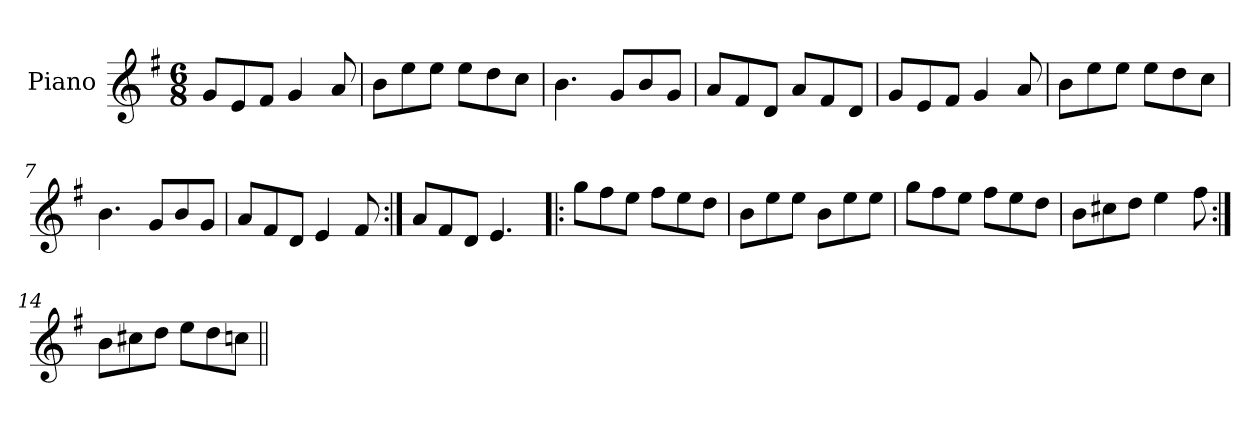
**kern
*part1
*staff1
*I"Piano
*I'Pno
*clefG2
*k[f#]
*e:
*M6/8
=1
8g/L
8e/
8f#/J
4g/
8a/
=2
8b\L
8ee\
8ee\J
8ee\L
8dd\
8cc\J
=3
4.b\
8g/L
8b/
8g/J
=4
8a/L
8f#/
8d/J
8a/L
8f#/
8d/J
=5
8g/L
8e/
8f#/J
4g/
8a/
=6
8b\L
8ee\
8ee\J
8ee\L
8dd\
8cc\J
!!LO:LB:g=z
=7
4.b\
8g/L
8b/
8g/J
=8
8a/L
8f#/
8d/J
4e/
8f#/
=9:|!
8a/L
8f#/
8d/J
4.e/
=10!|:
8gg\L
8ff#\
8ee\J
8ff#\L
8ee\
8dd\J
=11
8b\L
8ee\
8ee\J
8b\L
8ee\
8ee\J
=12
8gg\L
8ff#\
8ee\J
8ff#\L
8ee\
8dd\J
!!LO:LB:g=z
=13
8b\L
8cc#X\
8dd\J
4ee\
8ff#\
=14:|!
8b\L
8cc#X\
8dd\J
8ee\L
8dd\
8ccn\J
=||
*-
